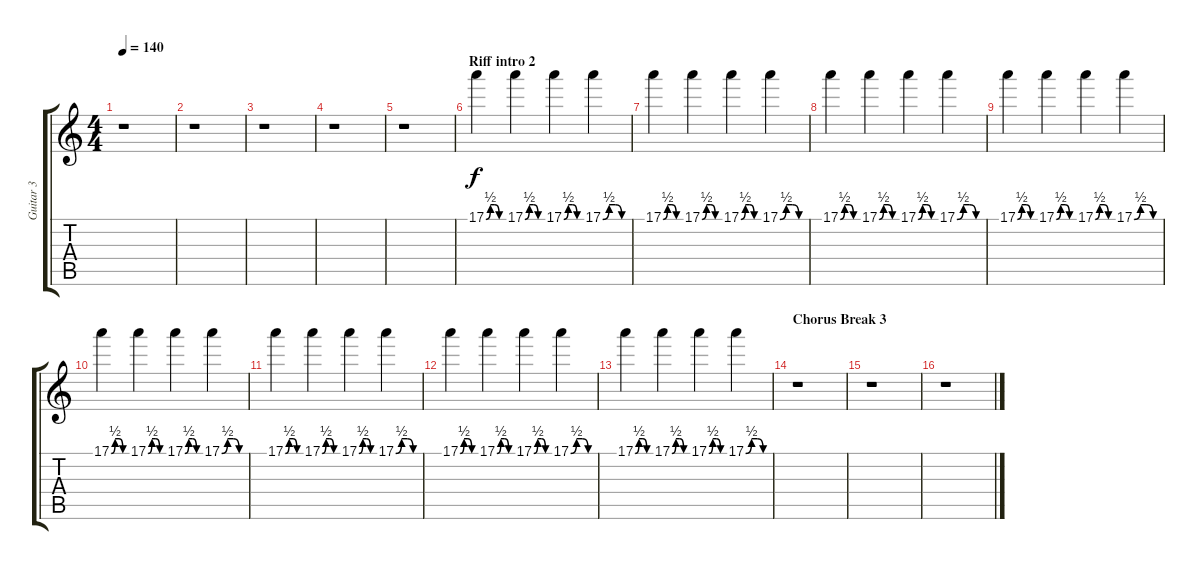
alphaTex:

\track ("Guitar 3" "Guitar 3") {instrument overdrivenguitar}
\staff {score tabs}
\tuning (E4 B3 G3 D3 A2 E2) {hide}
\ts (4 4)
\tempo 140
\clef g2
\ks c
r.1{dy f} |
r.1 |
r.1 |
r.1 |
r.1 |
\section ("" "Riff intro 2")
17.1{be (custom 0 0 15 2 30 2 45 0 60 0)}.4 17.1{be (custom 0 0 15 2 30 2 45 0 60 0)}.4 17.1{be (custom 0 0 15 2 30 2 45 0 60 0)}.4 17.1{be (custom 0 0 15 2 30 2 45 0 60 0)}.4 |
17.1{be (custom 0 0 15 2 30 2 45 0 60 0)}.4 17.1{be (custom 0 0 15 2 30 2 45 0 60 0)}.4 17.1{be (custom 0 0 15 2 30 2 45 0 60 0)}.4 17.1{be (custom 0 0 15 2 30 2 45 0 60 0)}.4 |
17.1{be (custom 0 0 15 2 30 2 45 0 60 0)}.4 17.1{be (custom 0 0 15 2 30 2 45 0 60 0)}.4 17.1{be (custom 0 0 15 2 30 2 45 0 60 0)}.4 17.1{be (custom 0 0 15 2 30 2 45 0 60 0)}.4 |
17.1{be (custom 0 0 15 2 30 2 45 0 60 0)}.4 17.1{be (custom 0 0 15 2 30 2 45 0 60 0)}.4 17.1{be (custom 0 0 15 2 30 2 45 0 60 0)}.4 17.1{be (custom 0 0 15 2 30 2 45 0 60 0)}.4 |
17.1{be (custom 0 0 15 2 30 2 45 0 60 0)}.4 17.1{be (custom 0 0 15 2 30 2 45 0 60 0)}.4 17.1{be (custom 0 0 15 2 30 2 45 0 60 0)}.4 17.1{be (custom 0 0 15 2 30 2 45 0 60 0)}.4 |
17.1{be (custom 0 0 15 2 30 2 45 0 60 0)}.4 17.1{be (custom 0 0 15 2 30 2 45 0 60 0)}.4 17.1{be (custom 0 0 15 2 30 2 45 0 60 0)}.4 17.1{be (custom 0 0 15 2 30 2 45 0 60 0)}.4 |
17.1{be (custom 0 0 15 2 30 2 45 0 60 0)}.4 17.1{be (custom 0 0 15 2 30 2 45 0 60 0)}.4 17.1{be (custom 0 0 15 2 30 2 45 0 60 0)}.4 17.1{be (custom 0 0 15 2 30 2 45 0 60 0)}.4 |
17.1{be (custom 0 0 15 2 30 2 45 0 60 0)}.4 17.1{be (custom 0 0 15 2 30 2 45 0 60 0)}.4 17.1{be (custom 0 0 15 2 30 2 45 0 60 0)}.4 17.1{be (custom 0 0 15 2 30 2 45 0 60 0)}.4 |
\section ("" "Chorus Break 3")
r.1 |
r.1 |
r.1
